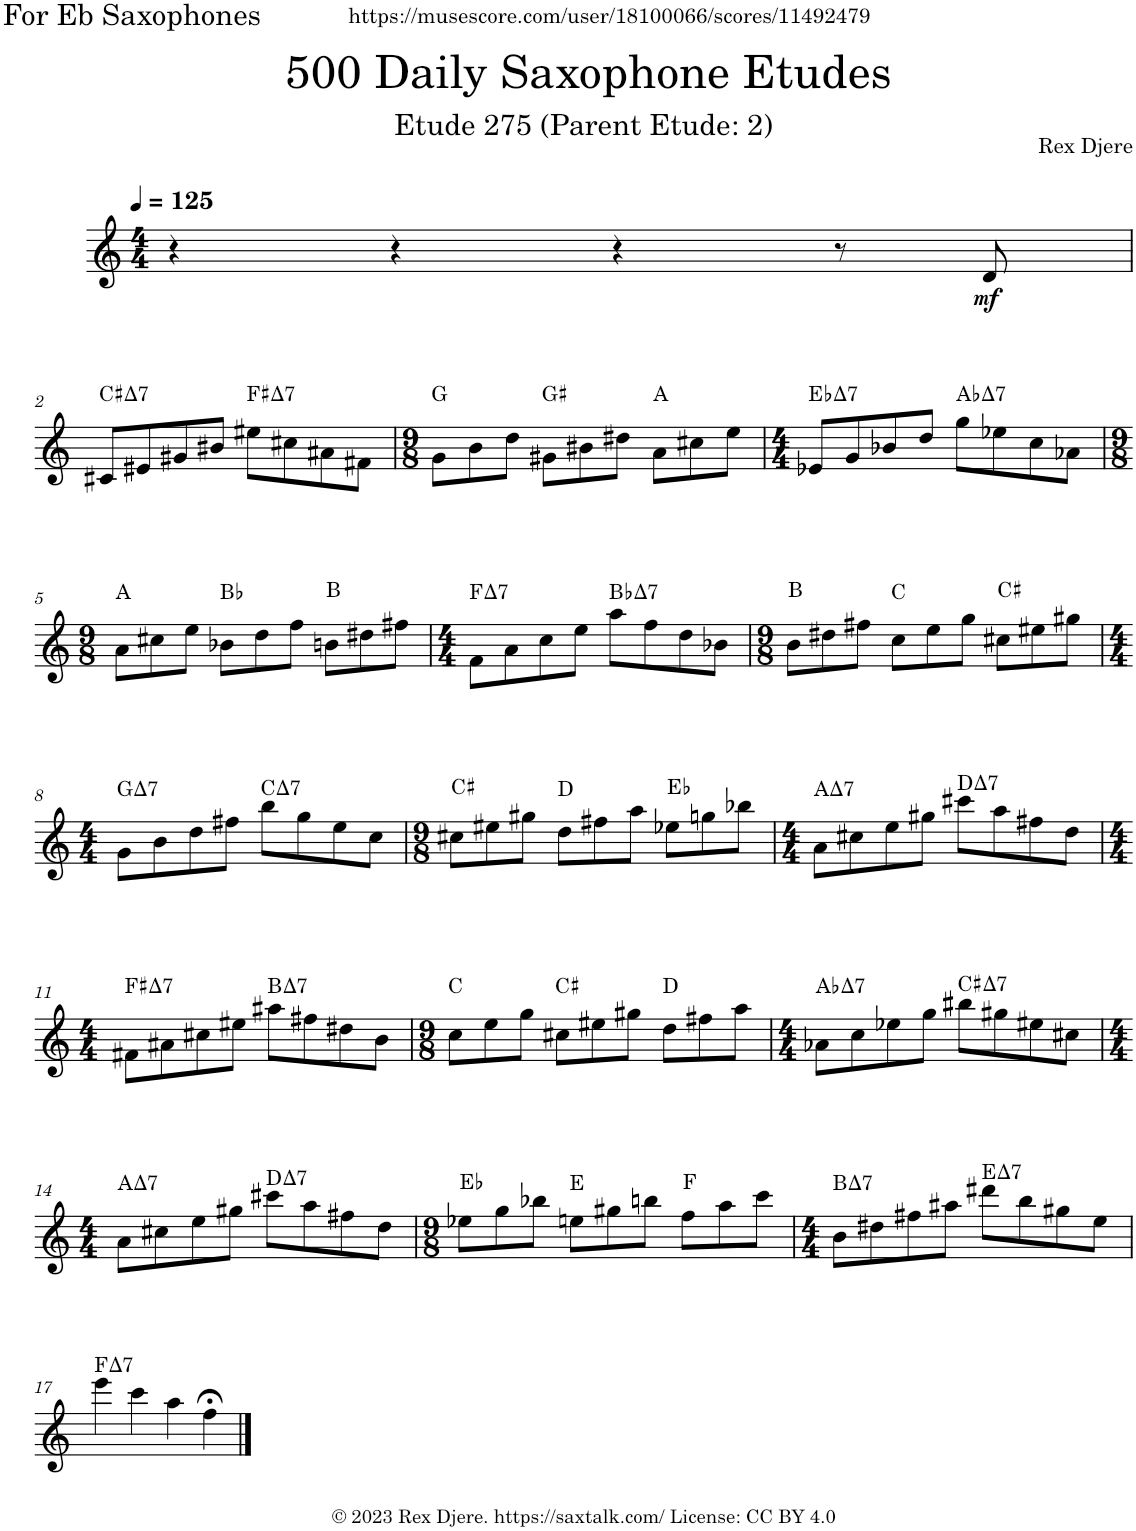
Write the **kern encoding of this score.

**kern	**dynam	**harte
*part1	*part1	*part1
*staff1	*staff1	*
*I"Alto Saxophone	*	*
*I'A. Sax.	*	*
*clefG2	*	*
*Trd5c9	*	*
*k[]	*	*
*M4/4	*	*
*MM125	*	*
=1	=1	=1
4r	.	.
4r	.	.
4r	.	.
8r	.	.
!	!LO:DY:b	!
8d/	mf	.
!!LO:LB:g=z
=2	=2	=2
!	!	!LO:H:kt=7
8c#X/L	.	C#:maj7
8e#X/	.	.
8g#X/	.	.
8b#X/J	.	.
!	!	!LO:H:kt=7
8ee#X\L	.	F#:maj7
8cc#X\	.	.
8a#X\	.	.
8f#X\J	.	.
=3	=3	=3
*M9/8	*	*
8g\L	.	G:maj
8b\	.	.
8dd\J	.	.
8g#X\L	.	G#:maj
8b#X\	.	.
8dd#X\J	.	.
8a\L	.	A:maj
8cc#X\	.	.
8ee\J	.	.
=4	=4	=4
*M4/4	*	*
!	!	!LO:H:kt=7
8e-X/L	.	Eb:maj7
8g/	.	.
8b-X/	.	.
8dd/J	.	.
!	!	!LO:H:kt=7
8gg\L	.	Ab:maj7
8ee-X\	.	.
8cc\	.	.
8a-X\J	.	.
!!LO:LB:g=z
=5	=5	=5
*M9/8	*	*
8a\L	.	A:maj
8cc#X\	.	.
8ee\J	.	.
8b-X\L	.	Bb:maj
8dd\	.	.
8ff\J	.	.
8bn\L	.	B:maj
8dd#X\	.	.
8ff#X\J	.	.
=6	=6	=6
*M4/4	*	*
!	!	!LO:H:kt=7
8f\L	.	F:maj7
8a\	.	.
8cc\	.	.
8ee\J	.	.
!	!	!LO:H:kt=7
8aa\L	.	Bb:maj7
8ff\	.	.
8dd\	.	.
8b-X\J	.	.
=7	=7	=7
*M9/8	*	*
8b\L	.	B:maj
8dd#X\	.	.
8ff#X\J	.	.
8cc\L	.	C:maj
8ee\	.	.
8gg\J	.	.
8cc#X\L	.	C#:maj
8ee#X\	.	.
8gg#X\J	.	.
!!LO:LB:g=z
=8	=8	=8
*M4/4	*	*
!	!	!LO:H:kt=7
8g\L	.	G:maj7
8b\	.	.
8dd\	.	.
8ff#X\J	.	.
!	!	!LO:H:kt=7
8bb\L	.	C:maj7
8gg\	.	.
8ee\	.	.
8cc\J	.	.
=9	=9	=9
*M9/8	*	*
8cc#X\L	.	C#:maj
8ee#X\	.	.
8gg#X\J	.	.
8dd\L	.	D:maj
8ff#X\	.	.
8aa\J	.	.
8ee-X\L	.	Eb:maj
8ggn\	.	.
8bb-X\J	.	.
=10	=10	=10
*M4/4	*	*
!	!	!LO:H:kt=7
8a\L	.	A:maj7
8cc#X\	.	.
8ee\	.	.
8gg#X\J	.	.
!	!	!LO:H:kt=7
8ccc#X\L	.	D:maj7
8aa\	.	.
8ff#X\	.	.
8dd\J	.	.
!!LO:LB:g=z
=11	=11	=11
*M4/4	*	*
!	!	!LO:H:kt=7
8f#X\L	.	F#:maj7
8a#X\	.	.
8cc#X\	.	.
8ee#X\J	.	.
!	!	!LO:H:kt=7
8aa#X\L	.	B:maj7
8ff#X\	.	.
8dd#X\	.	.
8b\J	.	.
=12	=12	=12
*M9/8	*	*
8cc\L	.	C:maj
8ee\	.	.
8gg\J	.	.
8cc#X\L	.	C#:maj
8ee#X\	.	.
8gg#X\J	.	.
8dd\L	.	D:maj
8ff#X\	.	.
8aa\J	.	.
=13	=13	=13
*M4/4	*	*
!	!	!LO:H:kt=7
8a-X\L	.	Ab:maj7
8cc\	.	.
8ee-X\	.	.
8gg\J	.	.
!	!	!LO:H:kt=7
8bb#X\L	.	C#:maj7
8gg#X\	.	.
8ee#X\	.	.
8cc#X\J	.	.
!!LO:LB:g=z
=14	=14	=14
*M4/4	*	*
!	!	!LO:H:kt=7
8a\L	.	A:maj7
8cc#X\	.	.
8ee\	.	.
8gg#X\J	.	.
!	!	!LO:H:kt=7
8ccc#X\L	.	D:maj7
8aa\	.	.
8ff#X\	.	.
8dd\J	.	.
=15	=15	=15
*M9/8	*	*
8ee-X\L	.	Eb:maj
8gg\	.	.
8bb-X\J	.	.
8een\L	.	E:maj
8gg#X\	.	.
8bbn\J	.	.
8ff\L	.	F:maj
8aa\	.	.
8ccc\J	.	.
=16	=16	=16
*M4/4	*	*
!	!	!LO:H:kt=7
8b\L	.	B:maj7
8dd#X\	.	.
8ff#X\	.	.
8aa#X\J	.	.
!	!	!LO:H:kt=7
8ddd#X\L	.	E:maj7
8bb\	.	.
8gg#X\	.	.
8ee\J	.	.
!!LO:LB:g=z
=17	=17	=17
!	!	!LO:H:kt=7
4eee\	.	F:maj7
4ccc\	.	.
4aa\	.	.
4ff;<\	.	.
==	==	==
*-	*-	*-
